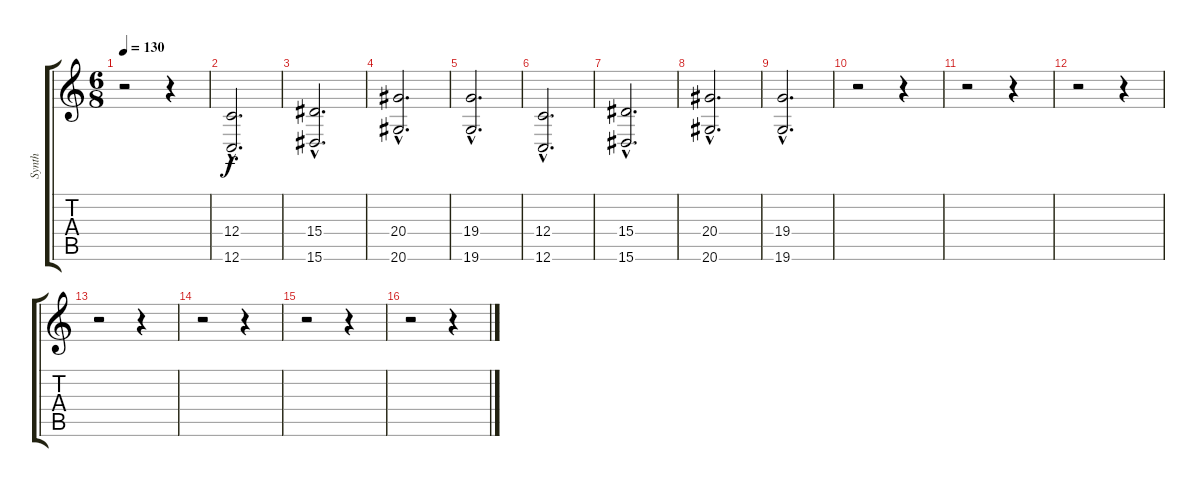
\track ("Synth" "Synth") {instrument orchestrahit}
\staff {score tabs}
\tuning (D4 A3 F3 C3 G2 C2) {hide}
\ts (6 8)
\tempo 130
\clef g2
\ks c
r.2{dy f} r.4 |
(12.4{hac} 12.6{hac}).2{d instrument stringensemble1} |
(15.4{hac} 15.6{hac}).2{d} |
(20.4{hac} 20.6{hac}).2{d} |
(19.4{hac} 19.6{hac}).2{d} |
(12.4{hac} 12.6{hac}).2{d} |
(15.4{hac} 15.6{hac}).2{d} |
(20.4{hac} 20.6{hac}).2{d} |
(19.4{hac} 19.6{hac}).2{d} |
r.2 r.4 |
r.2 r.4 |
r.2 r.4 |
r.2 r.4 |
r.2 r.4 |
r.2 r.4 |
r.2 r.4
